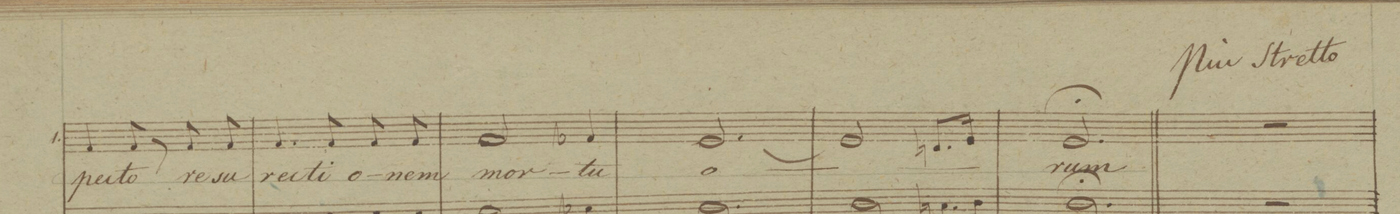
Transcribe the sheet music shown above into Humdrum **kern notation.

**kern	**text	**dynam
*I"1.	*	*
*clefC1	*	*
*k[b-]	*	*
*M3/4	*	*
4d/	-pec-	.
8d/	-to	.
8r	.	.
8d/	re-	.
8d/	-su-	.
=147	=147	=147
4.d/	-rec-	.
8d/	-ti-	.
8d/	-o-	.
8d/	-nem	.
=148	=148	=148
2d/	mor-	.
4d-X/	-tu-	.
=149	=149	=149
[2.c/	-o-	.
=150	=150	=150
2c/]	.	.
8.Bn/L	.	.
16c/Jk	.	.
=151	=151	=151
2.c;/	-rum	.
=152||	=152||	=152||
2.r	.	.
=153	=153	=153
*-	*-	*-
